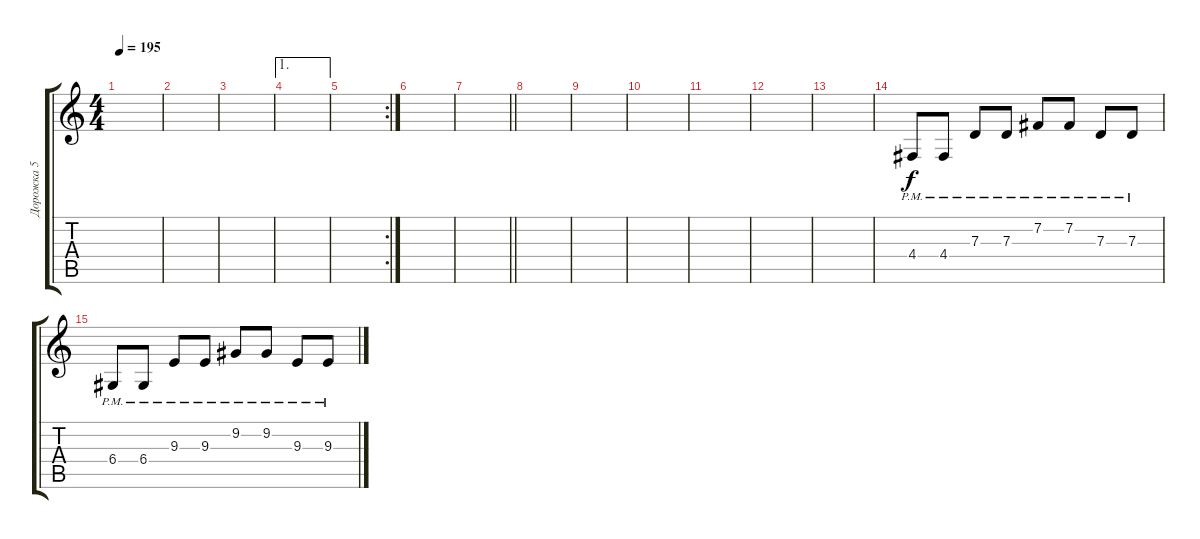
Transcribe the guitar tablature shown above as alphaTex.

\track ("Дорожка 5" "Дорожка 5") {instrument harmonica}
\staff {score tabs}
\tuning (E4 B3 G3 D3 A2 E2) {hide}
\ts (4 4)
\tempo 195
\clef g2
\ks c
|
|
|
\ae 1
|
\rc 2
|
|
\barLineRight lightlight
|
|
|
|
|
|
|
4.4{pm}.8{volume 8 instrument distortionguitar} 4.4{pm}.8 7.3{pm}.8 7.3{pm}.8 7.2{pm}.8 7.2{pm}.8 7.3{pm}.8 7.3{pm}.8 |
6.4{pm}.8 6.4{pm}.8 9.3{pm}.8 9.3{pm}.8 9.2{pm}.8 9.2{pm}.8 9.3{pm}.8 9.3{pm}.8
